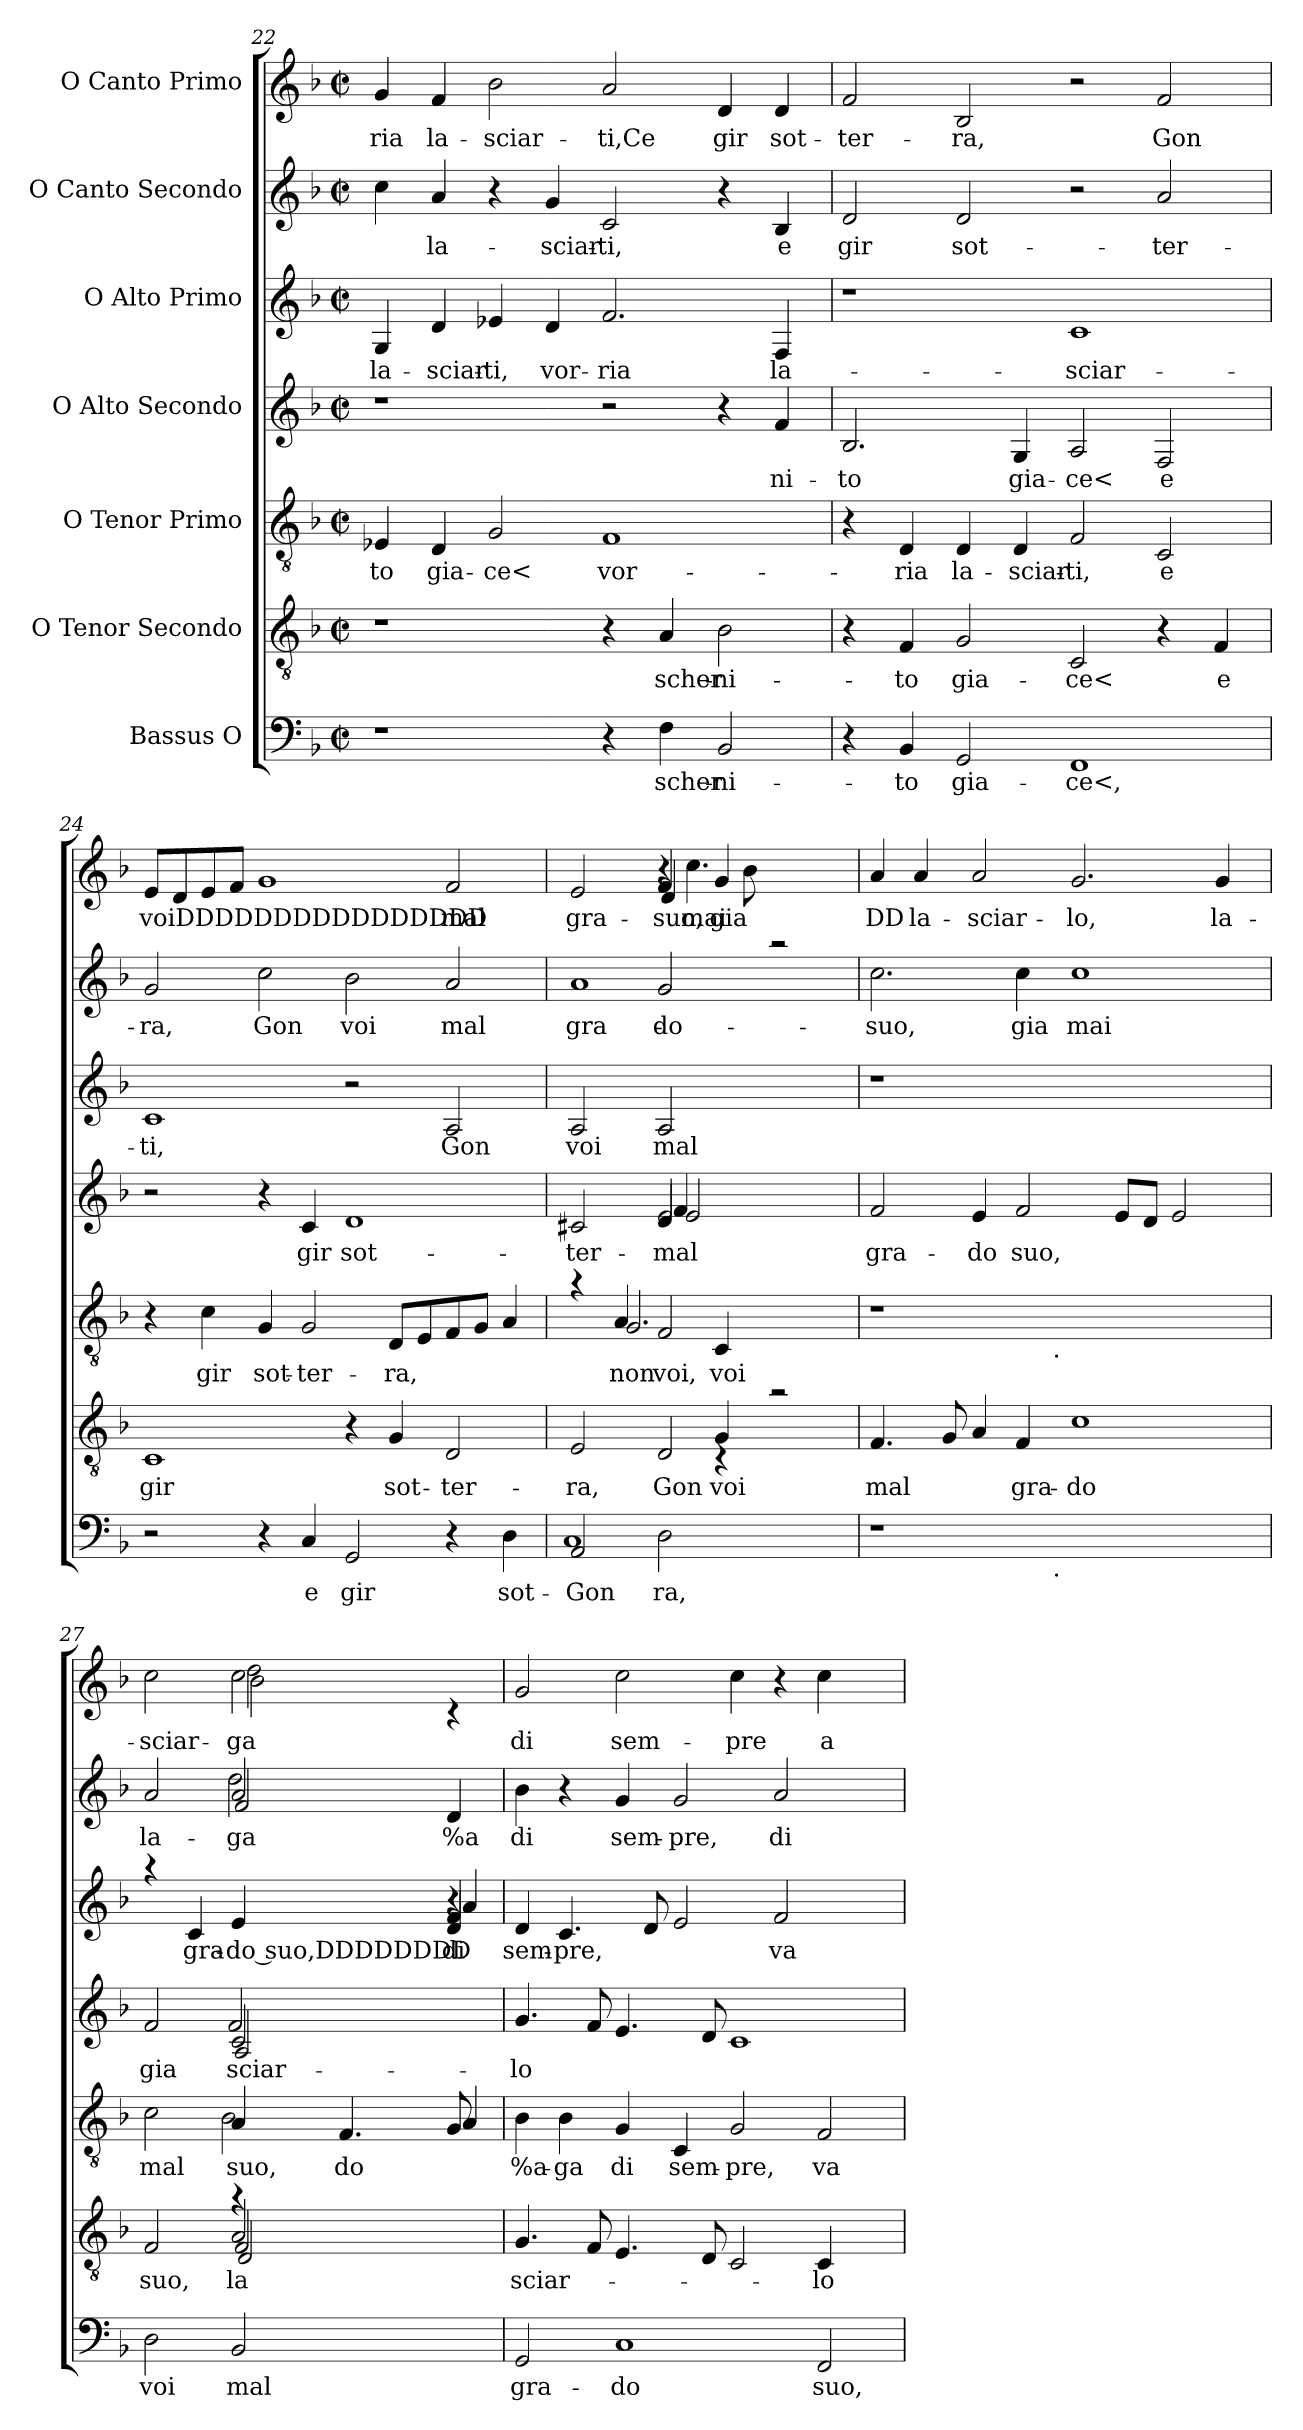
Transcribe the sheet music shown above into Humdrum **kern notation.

**kern	**text	**kern	**text	**kern	**text	**kern	**text	**kern	**text	**kern	**text	**kern	**text
*part7	*part7	*part6	*part6	*part5	*part5	*part4	*part4	*part3	*part3	*part2	*part2	*part1	*part1
*staff7	*staff7	*staff6	*staff6	*staff5	*staff5	*staff4	*staff4	*staff3	*staff3	*staff2	*staff2	*staff1	*staff1
*I"Bassus O	*	*I"O Tenor Secondo	*	*I"O Tenor Primo	*	*I"O Alto Secondo	*	*I"O Alto Primo	*	*I"O Canto Secondo	*	*I"O Canto Primo	*
*clefF4	*	*clefGv2	*	*clefGv2	*	*clefG2	*	*clefG2	*	*clefG2	*	*clefG2	*
*k[b-]	*	*k[b-]	*	*k[b-]	*	*k[b-]	*	*k[b-]	*	*k[b-]	*	*k[b-]	*
*F:	*	*F:	*	*F:	*	*F:	*	*F:	*	*F:	*	*F:	*
*M2/2	*	*M2/2	*	*M2/2	*	*M2/2	*	*M2/2	*	*M2/2	*	*M2/2	*
*met(c|)	*	*met(c|)	*	*met(c|)	*	*met(c|)	*	*met(c|)	*	*met(c|)	*	*met(c|)	*
=22	=22	=22	=22	=22	=22	=22	=22	=22	=22	=22	=22	=22	=22
!	!	!	!	!	!LO:LY:b	!	!	!	!LO:LY:b	!	!	!	!LO:LY:b
1r	.	1r	.	4E-X/	-to	1r	.	4G/	la-	4cc\	.	4g/	-ria
!	!	!	!	!	!LO:LY:b	!	!	!	!LO:LY:b	!	!LO:LY:b	!	!LO:LY:b
.	.	.	.	4D/	gia-	.	.	4d/	-sciar-	4a/	la-	4f/	la-
!	!	!	!	!	!LO:LY:b	!	!	!	!LO:LY:b:rj	!	!	!	!LO:LY:b
.	.	.	.	2G/	-ce<	.	.	4e-X/	-ti,	4r	.	2b-\	-sciar-
!	!	!	!	!	!	!	!	!	!LO:LY:b	!	!LO:LY:b	!	!
.	.	.	.	.	.	.	.	4d/	vor-	4g/	-sciar-	.	.
!	!	!	!	!	!LO:LY:b	!	!	!	!LO:LY:b	!	!LO:LY:b	!	!LO:LY:b
4r	.	4r	.	1F	vor-	2r	.	2.f/	-ria	2c/	-ti,	2a/	-ti,Ce
!	!LO:LY:b	!	!LO:LY:b	!	!	!	!	!	!	!	!	!	!
4F\	scher-	4A/	scher-	.	.	.	.	.	.	.	.	.	.
!	!LO:LY:b	!	!LO:LY:b	!	!	!	!	!	!	!	!	!	!LO:LY:b
2BB-/	-ni-	2B-\	-ni-	.	.	4r	.	.	.	4r	.	4d/	gir
!	!	!	!	!	!	!	!LO:LY:b	!	!LO:LY:b	!	!LO:LY:b	!	!LO:LY:b
.	.	.	.	.	.	4f/	-ni-	4F/	la-	4B-/	e	4d/	sot-
!!LO:PB:g=z
=23	=23	=23	=23	=23	=23	=23	=23	=23	=23	=23	=23	=23	=23
!	!	!	!	!	!	!	!LO:LY:b	!	!	!	!LO:LY:b	!	!LO:LY:b
4r	.	4r	.	4r	.	2.B-/	-to	1r	.	2d/	gir	2f/	-ter-
!	!LO:LY:b	!	!LO:LY:b	!	!LO:LY:b	!	!	!	!	!	!	!	!
4BB-/	-to	4F/	-to	4D/	-ria	.	.	.	.	.	.	.	.
!	!LO:LY:b:rj	!	!LO:LY:b:rj	!	!LO:LY:b	!	!	!	!	!	!LO:LY:b	!	!LO:LY:b
2GG/	gia-	2G/	gia-	4D/	la-	.	.	.	.	2d/	sot-	2B-/	-ra,
!	!	!	!	!	!LO:LY:b	!	!LO:LY:b	!	!	!	!	!	!
.	.	.	.	4D/	-sciar-	4G/	gia-	.	.	.	.	.	.
!	!LO:LY:b	!	!LO:LY:b	!	!LO:LY:b:rj	!	!LO:LY:b:rj	!	!LO:LY:b	!	!	!	!
1FF	-ce<,	2C/	-ce<	2F/	-ti,	2A/	-ce<	1c	-sciar-	2r	.	2r	.
!	!	!	!	!	!LO:LY:b	!	!LO:LY:b	!	!	!	!LO:LY:b	!	!LO:LY:b
.	.	4r	.	2C/	e	2F/	e	.	.	2a/	-ter-	2f/	Gon
!	!	!	!LO:LY:b	!	!	!	!	!	!	!	!	!	!
.	.	4F/	e	.	.	.	.	.	.	.	.	.	.
=24	=24	=24	=24	=24	=24	=24	=24	=24	=24	=24	=24	=24	=24
!	!	!	!LO:LY:b	!	!	!	!	!	!LO:LY:b	!	!LO:LY:b	!	!LO:LY:b
2r	.	1C	gir	4r	.	2r	.	1c	-ti,	2g/	-ra,	8e/L	voiDDDDDDDDDDDDDDDD
.	.	.	.	.	.	.	.	.	.	.	.	8d/	.
!	!	!	!	!	!LO:LY:b	!	!	!	!	!	!	!	!
.	.	.	.	4c\	gir	.	.	.	.	.	.	8e/	.
.	.	.	.	.	.	.	.	.	.	.	.	8f/J	.
!	!	!	!	!	!LO:LY:b	!	!	!	!	!	!LO:LY:b	!	!
4r	.	.	.	4G/	sot-	4r	.	.	.	2cc\	Gon	1g	.
!	!LO:LY:b	!	!	!	!LO:LY:b	!	!LO:LY:b	!	!	!	!	!	!
4C/	e	.	.	2G/	-ter-	4c/	gir	.	.	.	.	.	.
!	!LO:LY:b	!	!	!	!	!	!LO:LY:b	!	!	!	!LO:LY:b	!	!
2GG/	gir	4r	.	.	.	1d	sot-	2r	.	2b-\	voi	.	.
!	!	!	!LO:LY:b	!	!LO:LY:b	!	!	!	!	!	!	!	!
.	.	4G/	sot-	8D/L	-ra,	.	.	.	.	.	.	.	.
.	.	.	.	8E/	.	.	.	.	.	.	.	.	.
!	!	!	!LO:LY:b	!	!	!	!	!	!LO:LY:b	!	!LO:LY:b	!	!LO:LY:b
4r	.	2D/	-ter-	8F/	.	.	.	2A/	Gon	2a/	mal	2f/	mal
.	.	.	.	8G/J	.	.	.	.	.	.	.	.	.
!	!LO:LY:b	!	!	!	!	!	!	!	!	!	!	!	!
4D\	sot-	.	.	4A/	.	.	.	.	.	.	.	.	.
=25	=25	=25	=25	=25	=25	=25	=25	=25	=25	=25	=25	=25	=25
!	!LO:LY:b	!	!	!	!	!	!	!	!	!	!	!	!
*^	*	*	*	*	*	*	*	*	*	*	*	*	*
!	!	!LO:LY:b	!	!LO:LY:b	!	!	!	!LO:LY:b	!	!LO:LY:b	!	!LO:LY:b	!	!LO:LY:b
*	*	*	*^	*	*^	*	*^	*	*	*	*^	*	*^	*
*	*	*	*	*^	*	*	*^	*	*	*^	*	*	*	*	*	*	*	*^	*
*	*	*	*	*	*	*	*	*	*	*	*	*	*^	*	*	*	*	*	*	*	*	*^	*
2AA/	1C	Gon	2E/	2.ryy	2.ryy	-ra,	4ra	4ryy	2.ryy	.	2c#X/	2ryy	2ryy	2ryy	-ter-	2A/	voi	1a	2ryy	gra-	2e/	2ryy	2ryy	2ryy	gra-
!	!	!	!	!	!	!	!	!	!	!LO:LY:b	!	!	!	!	!	!	!	!	!	!	!	!	!	!	!
!	!	!	!	!	!	!	!	!	!	!LO:LY:b	!	!	!	!	!	!	!	!	!	!	!	!	!	!	!
.	.	.	.	.	.	.	4A/	2.G/	.	non	.	.	.	.	.	.	.	.	.	.	.	.	.	.	.
!	!	!LO:LY:b	!	!	!	!LO:LY:b	!	!	!	!LO:LY:b	!	!	!	!	!LO:LY:b	!	!	!	!	!	!	!	!	!	!
!	!	!	!	!	!	!	!	!	!	!	!	!	!	!	!LO:LY:b:rj	!	!	!	!	!	!	!	!	!	!
!	!	!	!	!	!	!	!	!	!	!	!	!	!	!	!LO:LY:b	!	!	!	!	!	!	!	!	!	!
!	!	!	!	!	!	!	!	!	!	!	!	!	!	!	!LO:LY:b	!	!LO:LY:b	!	!	!LO:LY:b	!	!	!	!	!LO:LY:b
!	!	!	!	!	!	!	!	!	!	!	!	!	!	!	!	!	!	!	!	!	!	!	!	!	!LO:LY:b
2D\	.	-ra,	2D/	.	.	Gon	2F/	.	.	voi,	4d/	4f/	2e/	2e/	mal	2A/	mal	.	2g/	-do	4f/	4d/	4r	8ryy	suo,
!	!	!	!	!	!	!	!	!	!	!	!	!	!	!	!	!	!	!	!	!	!	!	!	!	!LO:LY:b
.	.	.	.	.	.	.	.	.	.	.	.	.	.	.	.	.	.	.	.	.	.	.	.	4.cc\	mai
!	!	!	!	!	!	!LO:LY:b	!	!	!	!LO:LY:b	!	!	!	!	!	!	!	!	!	!	!	!	!	!	!LO:LY:b
.	.	.	.	4rC	4G/	voi	.	.	4C/	voi	2ryy	2ryy	.	.	.	.	.	.	.	.	8ryy	2ryy	4g/	.	gia
.	.	.	.	.	.	.	.	.	.	.	.	.	.	.	.	.	.	.	.	.	8b-\	.	.	.	.
2ryy	2ryy	.	2ra	2ryy	2ryy	.	2ryy	2ryy	2ryy	.	.	.	2ryy	2ryy	.	2ryy	.	2raa	2ryy	.	2ryy	.	2ryy	2ryy	.
.	.	.	.	.	.	.	.	.	.	.	4ryy	4ryy	.	.	.	.	.	.	.	.	.	4ryy	.	.	.
*	*	*	*v	*v	*v	*	*	*	*	*	*	*v	*v	*v	*	*	*	*v	*v	*	*	*v	*v	*v	*
*	*	*	*	*	*v	*v	*v	*	*	*	*	*	*	*	*	*	*	*
!!LO:LB:g=z
=26	=26	=26	=26	=26	=26	=26	=26	=26	=26	=26	=26	=26	=26	=26	=26	=26
!	!	!	!	!	!	!	!	!	!	!	!	!	!	!LO:TX:a:t=*7	!	!
!	!	!	!	!LO:LY:b	!	!	!	!	!LO:LY:b	!LO:N:vis=1	!	!	!LO:LY:b	!	!	!LO:LY:b
*	*	*	*	*	*^	*	*v	*v	*	*	*	*	*	*v	*v	*
1r	2...ryy	.	4.F/	mal	1r	2...ryy	.	2f/	gra-	1r	.	2.cc\	suo,	4a/	DD
!	!	!	!	!	!	!	!	!	!	!	!	!	!	!	!LO:LY:b
.	.	.	.	.	.	.	.	.	.	.	.	.	.	4a/	la-
.	.	.	8G/	.	.	.	.	.	.	.	.	.	.	.	.
!	!	!	!	!	!	!	!	!	!LO:LY:b	!	!	!	!	!	!LO:LY:b
.	.	.	4A/	.	.	.	.	4e/	-do	.	.	.	.	2a/	-sciar-
!	!	!	!	!LO:LY:b	!	!	!	!	!LO:LY:b	!	!	!	!LO:LY:b	!	!
.	.	.	4F/	gra-	.	.	.	2f/	suo,	.	.	4cc\	gia	.	.
!	!	!	!	!	!	!LO:TX:b:t=.	!	!	!	!	!	!	!	!	!
!	!LO:TX:b:t=.	!	!	!	!	!	!	!	!	!	!	!	!	!	!
.	1ryy	.	.	.	.	1ryy	.	.	.	.	.	.	.	.	.
!	!	!	!	!LO:LY:b	!	!	!	!	!	!	!	!	!LO:LY:b	!	!LO:LY:b
1ryy	.	.	1c	-do	1ryy	.	.	.	.	1ryy	.	1cc	mai	2.g/	-lo,
.	.	.	.	.	.	.	.	8e/L	.	.	.	.	.	.	.
.	.	.	.	.	.	.	.	8d/J	.	.	.	.	.	.	.
.	.	.	.	.	.	.	.	2e/	.	.	.	.	.	.	.
!	!	!	!	!	!	!	!	!	!	!	!	!	!	!	!LO:LY:b
.	.	.	.	.	.	.	.	.	.	.	.	.	.	4g/	la-
.	16ryy	.	.	.	.	16ryy	.	.	.	.	.	.	.	.	.
=27	=27	=27	=27	=27	=27	=27	=27	=27	=27	=27	=27	=27	=27	=27	=27
!	!	!LO:LY:b	!	!LO:LY:b	!	!	!LO:LY:b	!	!LO:LY:b	!	!	!	!LO:LY:b	!	!LO:LY:b
*	*	*	*^	*	*^	*	*	*^	*	*^	*	*^	*	*^	*
*	*	*	*	*^	*	*	*	*^	*	*	*^	*	*	*^	*	*	*^	*	*	*^	*
*v	*v	*	*	*	*^	*	*	*	*	*	*	*	*	*	*	*	*	*^	*	*	*	*^	*	*	*	*^	*
2D\	voi	2F/	2ryy	2ryy	2ryy	suo,	2c\	2ryy	2.ryy	2ryy	mal	2f/	2ryy	2ryy	gia	4raa	2.ryy	2.ryy	2.ryy	.	2a/	2ryy	2.ryy	2ryy	la-	2cc\	2.ryy	2ryy	2ryy	-sciar-
!	!	!	!	!	!	!	!	!	!	!	!	!	!	!	!	!	!	!	!	!LO:LY:b:rj	!	!	!	!	!	!	!	!	!	!
.	.	.	.	.	.	.	.	.	.	.	.	.	.	.	.	4c/	.	.	.	gra-	.	.	.	.	.	.	.	.	.	.
!	!LO:LY:b	!	!	!	!	!LO:LY:b	!	!	!	!	!	!	!	!	!	!	!	!	!	!	!	!	!	!	!	!	!	!	!	!
!	!	!	!	!	!	!LO:LY:b	!	!	!	!	!	!	!	!	!	!	!	!	!	!	!	!	!	!	!	!	!	!	!	!
!	!	!	!	!	!	!LO:LY:b	!	!	!	!	!LO:LY:b	!	!	!	!	!	!	!	!	!	!	!	!	!	!	!	!	!	!	!
!	!	!	!	!	!	!	!	!	!	!	!LO:LY:b	!	!	!	!LO:LY:b	!	!	!	!	!	!	!	!	!	!	!	!	!	!	!
!	!	!	!	!	!	!	!	!	!	!	!	!	!	!	!LO:LY:b	!	!	!	!	!	!	!	!	!	!	!	!	!	!	!
!	!	!	!	!	!	!	!	!	!	!	!	!	!	!	!LO:LY:b	!	!	!	!	!LO:LY:b	!	!	!	!	!LO:LY:b	!	!	!	!	!
!	!	!	!	!	!	!	!	!	!	!	!	!	!	!	!	!	!	!	!	!	!	!	!	!	!LO:LY:b	!	!	!	!	!
!	!	!	!	!	!	!	!	!	!	!	!	!	!	!	!	!	!	!	!	!	!	!	!	!	!LO:LY:b	!	!	!	!	!LO:LY:b
!	!	!	!	!	!	!	!	!	!	!	!	!	!	!	!	!	!	!	!	!	!	!	!	!	!	!	!	!	!	!LO:LY:b
!	!	!	!	!	!	!	!	!	!	!	!	!	!	!	!	!	!	!	!	!	!	!	!	!	!	!	!	!	!	!LO:LY:b
2BB-/	mal	4ra	2A/	2F/	2D/	la-	4A/	8ryy	.	2B-\	suo,	2c/	2A/	2f/	-sciar-	4e/	.	.	.	-do suo,DDDDDDDD	2a/	2f/	.	2dd\	-ga	2cc\	.	2dd\	2b-\	-ga
!	!	!	!	!	!	!	!	!	!	!	!LO:LY:b	!	!	!	!	!	!	!	!	!	!	!	!	!	!	!	!	!	!	!
.	.	.	.	.	.	.	.	4.F/	.	.	-do	.	.	.	.	.	.	.	.	.	.	.	.	.	.	.	.	.	.	.
!	!	!	!	!	!	!	!	!	!	!	!	!	!	!	!	!	!	!	!	!LO:LY:b	!	!	!	!	!	!	!	!	!	!
!	!	!	!	!	!	!	!	!	!	!	!	!	!	!	!	!	!	!	!	!LO:LY:b	!	!	!	!	!	!	!	!	!	!
!	!	!	!	!	!	!	!	!	!	!	!	!	!	!	!	!	!	!	!	!LO:LY:b:rj	!	!	!	!	!LO:LY:b	!	!	!	!	!
.	.	4ryy	.	.	.	.	8G/	.	4A/	.	.	.	.	.	.	4f/	4a/	4d/	4r	di	.	.	4d/	.	%a-	.	4rc	.	.	.
.	.	.	.	.	.	.	8ryy	.	.	.	.	.	.	.	.	.	.	.	.	.	.	.	.	.	.	.	.	.	.	.
*	*	*v	*v	*v	*v	*	*	*	*	*	*	*v	*v	*v	*	*v	*v	*v	*v	*	*v	*v	*v	*v	*	*v	*v	*v	*v	*
*	*	*	*	*v	*v	*v	*v	*	*	*	*	*	*	*	*	*
=28	=28	=28	=28	=28	=28	=28	=28	=28	=28	=28	=28	=28	=28
!	!LO:LY:b	!	!LO:LY:b	!	!LO:LY:b	!	!LO:LY:b	!	!LO:LY:b	!	!LO:LY:b	!	!LO:LY:b
2GG/	gra-	4.G/	-sciar-	4B-\	%a-	4.g/	-lo	4d/	sem-	4b-\	di	2g/	di
!	!	!	!	!	!LO:LY:b	!	!	!	!LO:LY:b	!	!	!	!
.	.	.	.	4B-\	-ga	.	.	4.c/	-pre,	4r	.	.	.
.	.	8F/	.	.	.	8f/	.	.	.	.	.	.	.
!	!LO:LY:b	!	!	!	!LO:LY:b	!	!	!	!	!	!LO:LY:b	!	!LO:LY:b
1C	-do	4.E/	.	4G/	di	4.e/	.	.	.	4g/	sem-	2cc\	sem-
.	.	.	.	.	.	.	.	8d/	.	.	.	.	.
!	!	!	!	!	!LO:LY:b	!	!	!	!	!	!LO:LY:b	!	!
.	.	.	.	4C/	sem-	.	.	2e/	.	2g/	-pre,	.	.
.	.	8D/	.	.	.	8d/	.	.	.	.	.	.	.
!	!	!	!	!	!LO:LY:b	!	!	!	!	!	!	!	!LO:LY:b
.	.	2C/	.	2G/	-pre,	1c	.	.	.	.	.	4cc\	-pre
!	!	!	!	!	!	!	!	!	!LO:LY:b	!	!LO:LY:b	!	!
.	.	.	.	.	.	.	.	2f/	va-	2a/	di-	4r	.
!	!LO:LY:b	!	!LO:LY:b	!	!LO:LY:b	!	!	!	!	!	!	!	!LO:LY:b
2FF/	suo,	4C/	-lo	2F/	va-	.	.	.	.	.	.	4cc\	a
.	.	4ryy	.	.	.	.	.	4ryy	.	4ryy	.	4ryy	.
=	=	=	=	=	=	=	=	=	=	=	=	=	=
*-	*-	*-	*-	*-	*-	*-	*-	*-	*-	*-	*-	*-	*-
